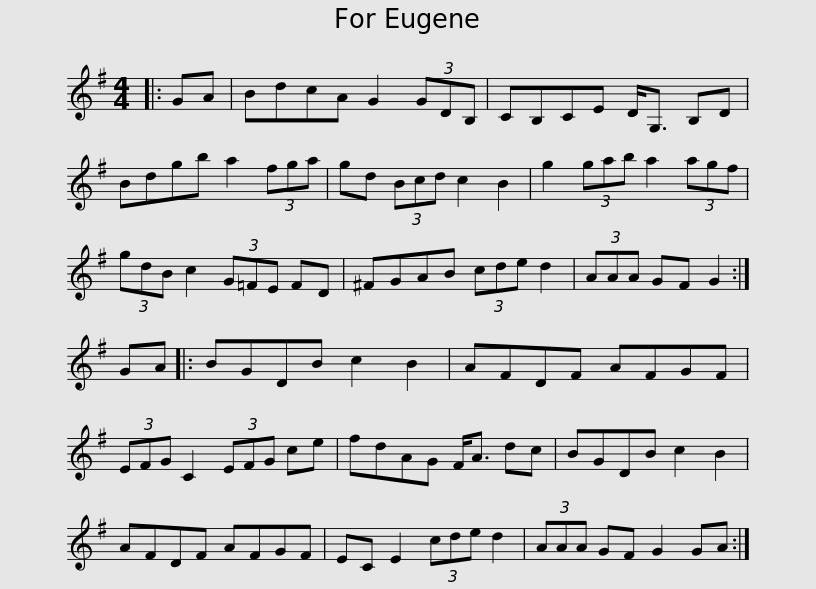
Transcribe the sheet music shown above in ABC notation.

X:1
L:1/8
M:4/4
I:linebreak $
K:G
V:1 treble
V:1
|: GA | BdcA G2 (3GDB, | CB,CE D<G, B,D | Bdgb a2 (3fga | gd (3Bcd c2 B2 |$ %5
 g2 (3gab a2 (3agf | (3gdB c2 (3G=FE FD | ^FGAB (3cde d2 | (3AAA GF G2 :| GA |: %10
 BGDB c2 B2 |$ AFDF AFGF | (3EFG C2 (3EFG ce | fdAG F<A dc | BGDB c2 B2 | %15
 AFDF AFGF | EC E2 (3cde d2 |$ (3AAA GF G2 GA :| %18
